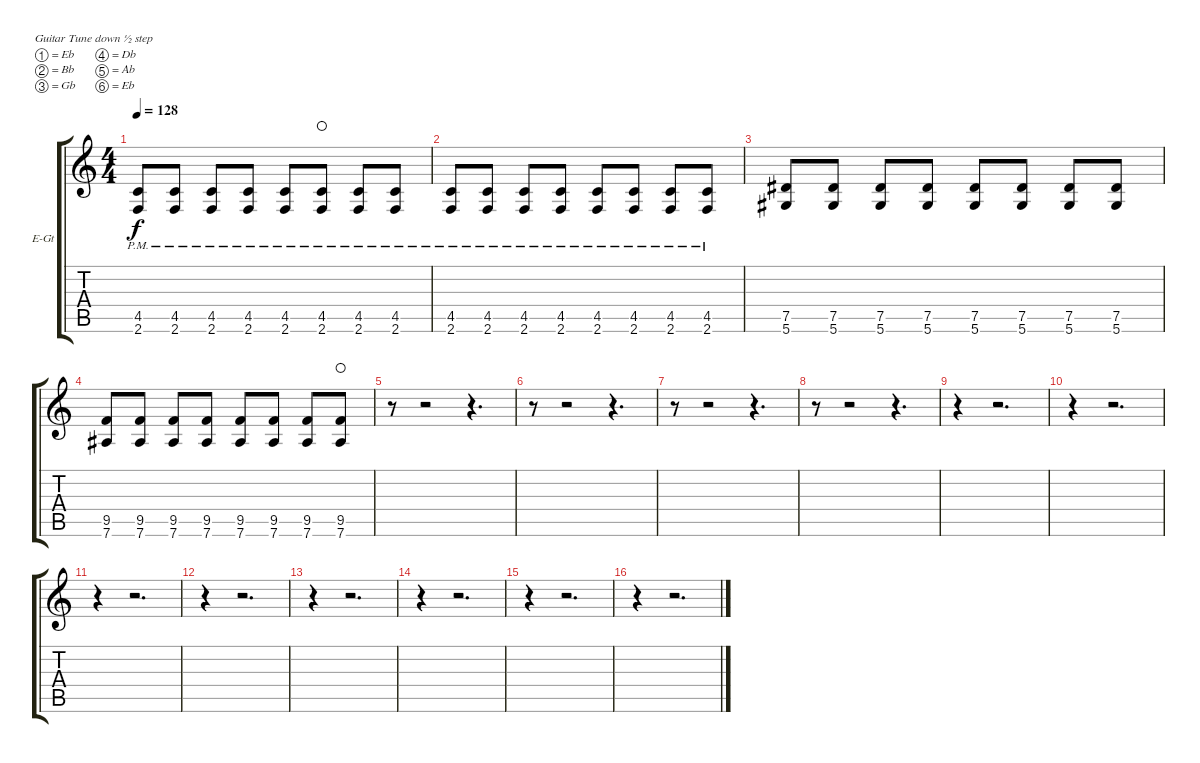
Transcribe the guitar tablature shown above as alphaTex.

\bracketExtendMode groupsimilarinstruments
\firstSystemTrackNameOrientation horizontal
\otherSystemsTrackNameOrientation horizontal
\track ("Òô¹ì 6" "E-Gt") {instrument overdrivenguitar}
\staff {score tabs}
\tuning (Eb4 Bb3 Gb3 Db3 Ab2 Eb2)
\ts (4 4)
\tempo 128
\clef g2
\ks c
(4.5{pm} 2.6{pm}).8{dy f} (4.5{pm} 2.6{pm}).8 (4.5{pm} 2.6{pm}).8 (4.5{pm} 2.6{pm}).8 (4.5{pm} 2.6{pm}).8 (4.5{pm} 2.6{pm}).8{waho} (4.5{pm} 2.6{pm}).8 (4.5{pm} 2.6{pm}).8 |
(4.5{pm} 2.6{pm}).8 (4.5{pm} 2.6{pm}).8 (4.5{pm} 2.6{pm}).8 (4.5{pm} 2.6{pm}).8 (4.5{pm} 2.6{pm}).8 (4.5{pm} 2.6{pm}).8 (4.5{pm} 2.6{pm}).8 (4.5{pm} 2.6{pm}).8 |
(7.5 5.6).8 (7.5 5.6).8 (7.5 5.6).8 (7.5 5.6).8 (7.5 5.6).8 (7.5 5.6).8 (7.5 5.6).8 (7.5 5.6).8 |
(9.5 7.6).8 (9.5 7.6).8 (9.5 7.6).8 (9.5 7.6).8 (9.5 7.6).8 (9.5 7.6).8 (9.5 7.6).8 (9.5 7.6).8{waho} |
r.8 r.2 r.4{d} |
r.8 r.2 r.4{d} |
r.8 r.2 r.4{d} |
r.8 r.2 r.4{d} |
r.4 r.2{d} |
r.4 r.2{d} |
r.4 r.2{d} |
r.4 r.2{d} |
r.4 r.2{d} |
r.4 r.2{d} |
r.4 r.2{d} |
r.4 r.2{d}
